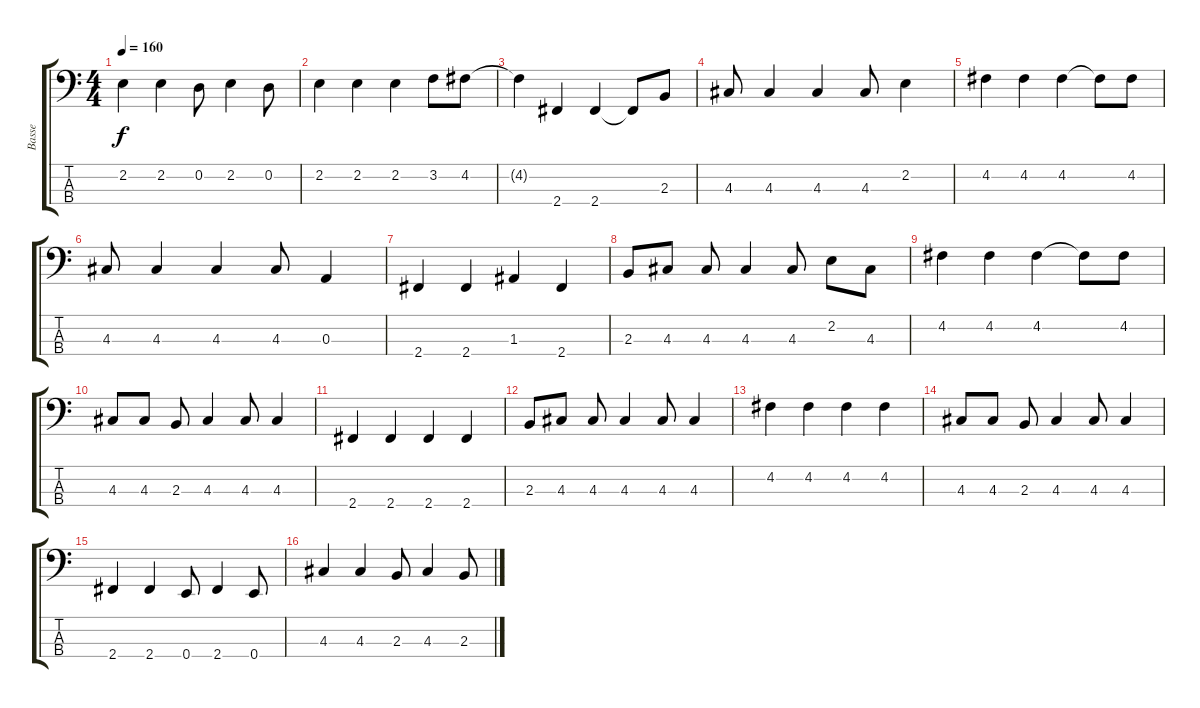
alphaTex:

\track ("Basse" "Basse") {instrument electricbassfinger}
\staff {score tabs}
\tuning (G2 D2 A1 E1) {hide}
\ts (4 4)
\tempo 160
\clef f4
\ks c
2.2.4{dy f} 2.2.4 0.2.8 2.2.4 0.2.8 |
2.2.4 2.2.4 2.2.4 3.2.8 4.2.8 |
4.2{t}.4 2.4.4 2.4.4 2.4{t}.8 2.3.8 |
4.3.8 4.3.4 4.3.4 4.3.8 2.2.4 |
4.2.4 4.2.4 4.2.4 4.2{t}.8 4.2.8 |
4.3.8 4.3.4 4.3.4 4.3.8 0.3.4 |
2.4.4 2.4.4 1.3.4 2.4.4 |
2.3.8 4.3.8 4.3.8 4.3.4 4.3.8 2.2.8 4.3.8 |
4.2.4 4.2.4 4.2.4 4.2{t}.8 4.2.8 |
4.3.8 4.3.8 2.3.8 4.3.4 4.3.8 4.3.4 |
2.4.4 2.4.4 2.4.4 2.4.4 |
2.3.8 4.3.8 4.3.8 4.3.4 4.3.8 4.3.4 |
4.2.4 4.2.4 4.2.4 4.2.4 |
4.3.8 4.3.8 2.3.8 4.3.4 4.3.8 4.3.4 |
2.4.4 2.4.4 0.4.8 2.4.4 0.4.8 |
4.3.4 4.3.4 2.3.8 4.3.4 2.3.8
